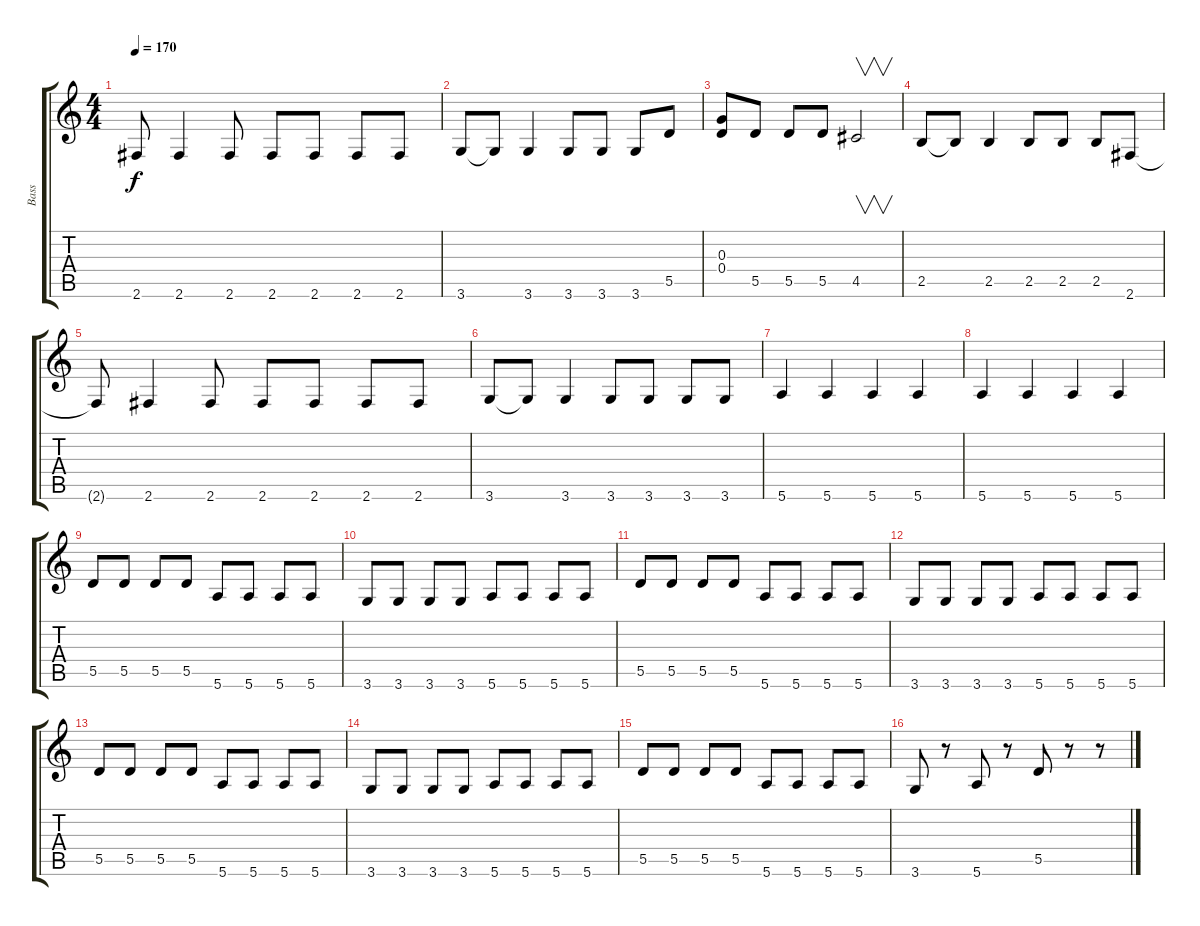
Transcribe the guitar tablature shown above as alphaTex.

\track ("Bass" "Bass") {instrument electricbassfinger}
\staff {score tabs}
\tuning (E4 B3 G3 D3 A2 E2) {hide}
\ts (4 4)
\tempo 170
\clef g2
\ks c
2.6{t}.8{dy f} 2.6.4 2.6.8 2.6.8 2.6.8 2.6.8 2.6.8 |
3.6.8 3.6{t}.8 3.6.4 3.6.8 3.6.8 3.6.8 5.5.8 |
(0.3 0.4).8 5.5.8 5.5.8 5.5.8 4.5.2{v} |
2.5.8 2.5{t}.8 2.5.4 2.5.8 2.5.8 2.5.8 2.6.8 |
2.6{t}.8 2.6.4 2.6.8 2.6.8 2.6.8 2.6.8 2.6.8 |
3.6.8 3.6{t}.8 3.6.4 3.6.8 3.6.8 3.6.8 3.6.8 |
5.6.4 5.6.4 5.6.4 5.6.4 |
5.6.4 5.6.4 5.6.4 5.6.4 |
5.5.8 5.5.8 5.5.8 5.5.8 5.6.8 5.6.8 5.6.8 5.6.8 |
3.6.8 3.6.8 3.6.8 3.6.8 5.6.8 5.6.8 5.6.8 5.6.8 |
5.5.8 5.5.8 5.5.8 5.5.8 5.6.8 5.6.8 5.6.8 5.6.8 |
3.6.8 3.6.8 3.6.8 3.6.8 5.6.8 5.6.8 5.6.8 5.6.8 |
5.5.8 5.5.8 5.5.8 5.5.8 5.6.8 5.6.8 5.6.8 5.6.8 |
3.6.8 3.6.8 3.6.8 3.6.8 5.6.8 5.6.8 5.6.8 5.6.8 |
5.5.8 5.5.8 5.5.8 5.5.8 5.6.8 5.6.8 5.6.8 5.6.8 |
3.6.8 r.8 5.6.8 r.8 5.5.8 r.8 r.8
